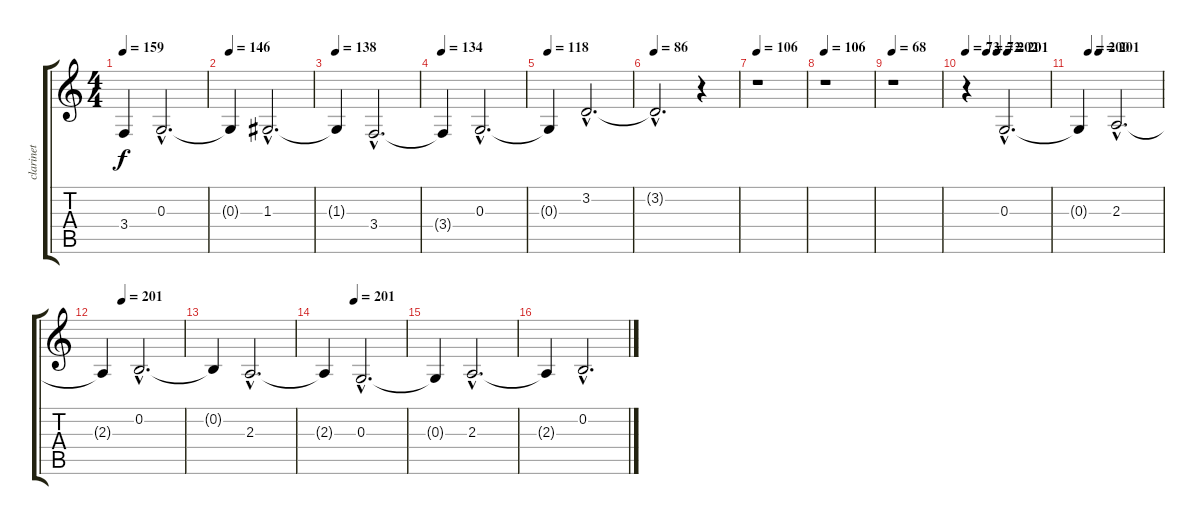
\track ("clarinet" "clarinet") {instrument clarinet}
\staff {score tabs}
\tuning (E4 B3 G3 D3 A2 E2) {hide}
\ts (4 4)
\tempo 159
\clef g2
\ks c
3.4{t}.4{dy f} 0.3{hac}.2{d} |
\tempo 146
0.3{t}.4 1.3{hac}.2{d} |
\tempo 138
1.3{t}.4 3.4{hac}.2{d} |
\tempo 134
3.4{t}.4 0.3{hac}.2{d} |
\tempo 118
0.3{t}.4 3.2{hac}.2{d} |
\tempo 86
3.2{hac t}.2{d} r.4 |
\tempo 106
r.1 |
\tempo 106
r.1 |
\tempo 68
r.1 |
\tempo 73
\tempo (72 0.25)
\tempo (202 0.375)
\tempo (201 0.5)
r.4 0.3{hac}.2{d} |
\tempo (200 0.125)
\tempo (201 0.25)
0.3{t}.4 2.3{hac}.2{d} |
\tempo (201 0.25)
2.3{t}.4 0.2{hac}.2{d} |
0.2{t}.4 2.3{hac}.2{d} |
\tempo (201 0.375)
2.3{t}.4 0.3{hac}.2{d} |
0.3{t}.4 2.3{hac}.2{d} |
2.3{t}.4 0.2{hac}.2{d}
